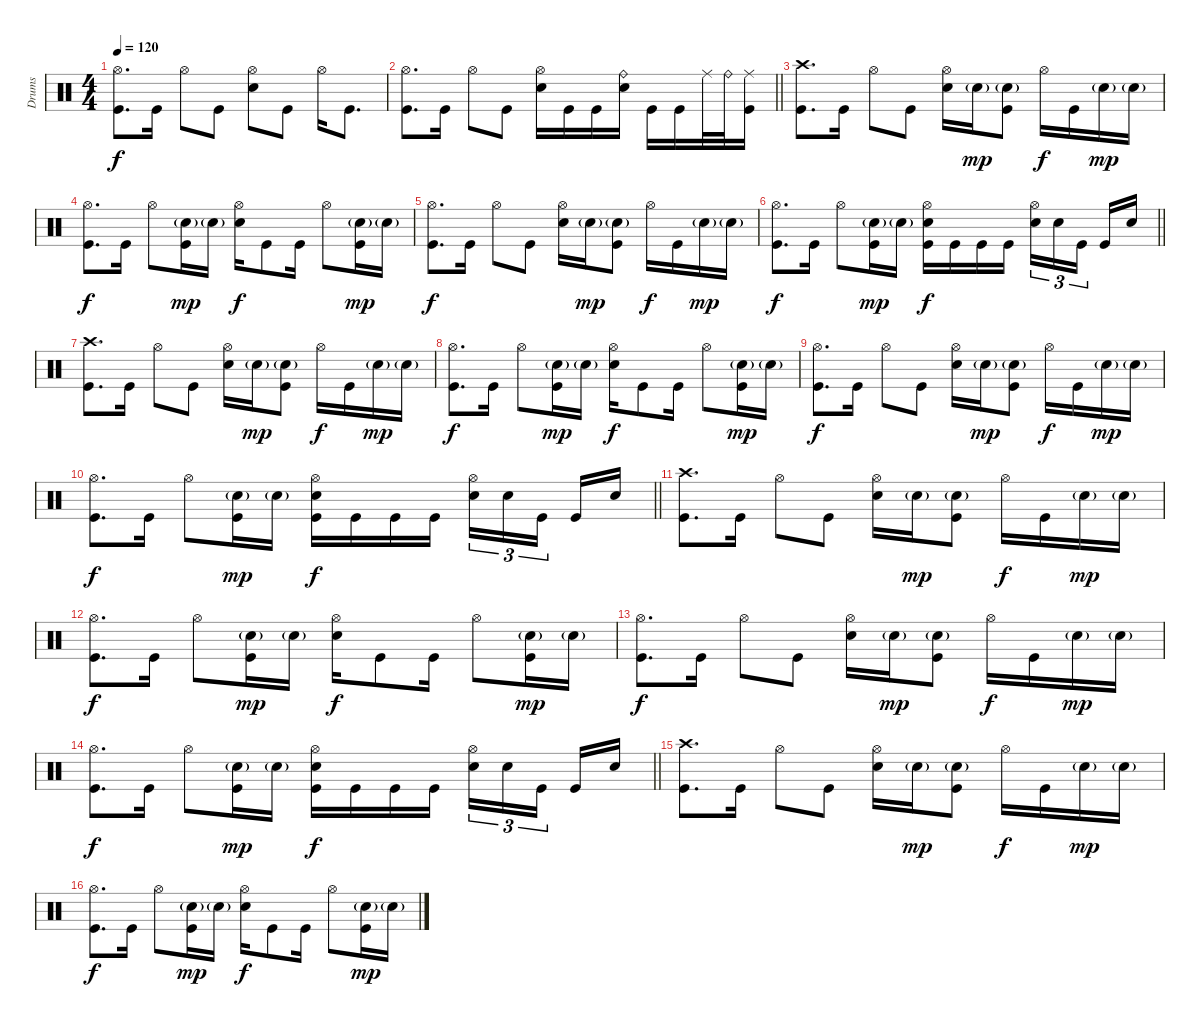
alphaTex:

\track ("Drums" "Drums") {instrument percussion}
\staff
\articulation defaults
\ts (4 4)
\tempo 120
\clef neutral
\ks c
("Hi-Hat (open)" "Kick (hit)").8{d dy f} "Kick (hit)".16 "Hi-Hat (open)".8 "Kick (hit)".8 ("Hi-Hat (open)" "Electric Snare (hit)").8 "Kick (hit)".8 "Hi-Hat (open)".16 "Kick (hit)".8{d} |
\barLineRight lightlight
("Hi-Hat (open)" "Kick (hit)").8{d} "Kick (hit)".16 "Hi-Hat (open)".8 "Kick (hit)".8 ("Hi-Hat (open)" "Electric Snare (hit)").16 "Kick (hit)".16 "Kick (hit)".16 ("Ride (bell)" "Electric Snare (hit)").16 "Kick (hit)".16 "Kick (hit)".16 "Ride (middle)".32 "Ride (bell)".32 ("Ride (middle)" "Kick (hit)").16 |
\section ("" "")
("Crash high (hit)" "Kick (hit)").8{d} "Kick (hit)".16 "Hi-Hat (open)".8 "Kick (hit)".8 ("Hi-Hat (open)" "Electric Snare (hit)").16 "Electric Snare (hit)"{g}.16{dy mp} ("Electric Snare (hit)"{g} "Kick (hit)").8 "Hi-Hat (open)".16{dy f} "Kick (hit)".16 "Electric Snare (hit)"{g}.16{dy mp} "Electric Snare (hit)"{g}.16 |
("Hi-Hat (open)" "Kick (hit)").8{d dy f} "Kick (hit)".16 "Hi-Hat (open)".8 ("Electric Snare (hit)"{g} "Kick (hit)").16{dy mp} "Electric Snare (hit)"{g}.16 ("Hi-Hat (open)" "Electric Snare (hit)").16{dy f} "Kick (hit)".8 "Kick (hit)".16 "Hi-Hat (open)".8 ("Electric Snare (hit)"{g} "Kick (hit)").16{dy mp} "Electric Snare (hit)"{g}.16 |
("Hi-Hat (open)" "Kick (hit)").8{d dy f} "Kick (hit)".16 "Hi-Hat (open)".8 "Kick (hit)".8 ("Hi-Hat (open)" "Electric Snare (hit)").16 "Electric Snare (hit)"{g}.16{dy mp} ("Electric Snare (hit)"{g} "Kick (hit)").8 "Hi-Hat (open)".16{dy f} "Kick (hit)".16 "Electric Snare (hit)"{g}.16{dy mp} "Electric Snare (hit)"{g}.16 |
\barLineRight lightlight
("Hi-Hat (open)" "Kick (hit)").8{d dy f} "Kick (hit)".16 "Hi-Hat (open)".8 ("Electric Snare (hit)"{g} "Kick (hit)").16{dy mp} "Electric Snare (hit)"{g}.16 ("Hi-Hat (open)" "Electric Snare (hit)" "Kick (hit)").16{dy f} "Kick (hit)".16 "Kick (hit)".16 "Kick (hit)".16 ("Hi-Hat (open)" "Electric Snare (hit)").16{tu (3 2)} "Electric Snare (hit)".16{tu (3 2)} "Kick (hit)".16{tu (3 2) beam splitsecondary} "Kick (hit)".16 "Electric Snare (hit)".16 |
("Crash high (hit)" "Kick (hit)").8{d} "Kick (hit)".16 "Hi-Hat (open)".8 "Kick (hit)".8 ("Hi-Hat (open)" "Electric Snare (hit)").16 "Electric Snare (hit)"{g}.16{dy mp} ("Electric Snare (hit)"{g} "Kick (hit)").8 "Hi-Hat (open)".16{dy f} "Kick (hit)".16 "Electric Snare (hit)"{g}.16{dy mp} "Electric Snare (hit)"{g}.16 |
("Hi-Hat (open)" "Kick (hit)").8{d dy f} "Kick (hit)".16 "Hi-Hat (open)".8 ("Electric Snare (hit)"{g} "Kick (hit)").16{dy mp} "Electric Snare (hit)"{g}.16 ("Hi-Hat (open)" "Electric Snare (hit)").16{dy f} "Kick (hit)".8 "Kick (hit)".16 "Hi-Hat (open)".8 ("Electric Snare (hit)"{g} "Kick (hit)").16{dy mp} "Electric Snare (hit)"{g}.16 |
("Hi-Hat (open)" "Kick (hit)").8{d dy f} "Kick (hit)".16 "Hi-Hat (open)".8 "Kick (hit)".8 ("Hi-Hat (open)" "Electric Snare (hit)").16 "Electric Snare (hit)"{g}.16{dy mp} ("Electric Snare (hit)"{g} "Kick (hit)").8 "Hi-Hat (open)".16{dy f} "Kick (hit)".16 "Electric Snare (hit)"{g}.16{dy mp} "Electric Snare (hit)"{g}.16 |
\barLineRight lightlight
("Hi-Hat (open)" "Kick (hit)").8{d dy f} "Kick (hit)".16 "Hi-Hat (open)".8 ("Electric Snare (hit)"{g} "Kick (hit)").16{dy mp} "Electric Snare (hit)"{g}.16 ("Hi-Hat (open)" "Electric Snare (hit)" "Kick (hit)").16{dy f} "Kick (hit)".16 "Kick (hit)".16 "Kick (hit)".16 ("Hi-Hat (open)" "Electric Snare (hit)").16{tu (3 2)} "Electric Snare (hit)".16{tu (3 2)} "Kick (hit)".16{tu (3 2) beam splitsecondary} "Kick (hit)".16 "Electric Snare (hit)".16 |
("Crash high (hit)" "Kick (hit)").8{d} "Kick (hit)".16 "Hi-Hat (open)".8 "Kick (hit)".8 ("Hi-Hat (open)" "Electric Snare (hit)").16 "Electric Snare (hit)"{g}.16{dy mp} ("Electric Snare (hit)"{g} "Kick (hit)").8 "Hi-Hat (open)".16{dy f} "Kick (hit)".16 "Electric Snare (hit)"{g}.16{dy mp} "Electric Snare (hit)"{g}.16 |
("Hi-Hat (open)" "Kick (hit)").8{d dy f} "Kick (hit)".16 "Hi-Hat (open)".8 ("Electric Snare (hit)"{g} "Kick (hit)").16{dy mp} "Electric Snare (hit)"{g}.16 ("Hi-Hat (open)" "Electric Snare (hit)").16{dy f} "Kick (hit)".8 "Kick (hit)".16 "Hi-Hat (open)".8 ("Electric Snare (hit)"{g} "Kick (hit)").16{dy mp} "Electric Snare (hit)"{g}.16 |
("Hi-Hat (open)" "Kick (hit)").8{d dy f} "Kick (hit)".16 "Hi-Hat (open)".8 "Kick (hit)".8 ("Hi-Hat (open)" "Electric Snare (hit)").16 "Electric Snare (hit)"{g}.16{dy mp} ("Electric Snare (hit)"{g} "Kick (hit)").8 "Hi-Hat (open)".16{dy f} "Kick (hit)".16 "Electric Snare (hit)"{g}.16{dy mp} "Electric Snare (hit)"{g}.16 |
\barLineRight lightlight
("Hi-Hat (open)" "Kick (hit)").8{d dy f} "Kick (hit)".16 "Hi-Hat (open)".8 ("Electric Snare (hit)"{g} "Kick (hit)").16{dy mp} "Electric Snare (hit)"{g}.16 ("Hi-Hat (open)" "Electric Snare (hit)" "Kick (hit)").16{dy f} "Kick (hit)".16 "Kick (hit)".16 "Kick (hit)".16 ("Hi-Hat (open)" "Electric Snare (hit)").16{tu (3 2)} "Electric Snare (hit)".16{tu (3 2)} "Kick (hit)".16{tu (3 2) beam splitsecondary} "Kick (hit)".16 "Electric Snare (hit)".16 |
("Crash high (hit)" "Kick (hit)").8{d} "Kick (hit)".16 "Hi-Hat (open)".8 "Kick (hit)".8 ("Hi-Hat (open)" "Electric Snare (hit)").16 "Electric Snare (hit)"{g}.16{dy mp} ("Electric Snare (hit)"{g} "Kick (hit)").8 "Hi-Hat (open)".16{dy f} "Kick (hit)".16 "Electric Snare (hit)"{g}.16{dy mp} "Electric Snare (hit)"{g}.16 |
("Hi-Hat (open)" "Kick (hit)").8{d dy f} "Kick (hit)".16 "Hi-Hat (open)".8 ("Electric Snare (hit)"{g} "Kick (hit)").16{dy mp} "Electric Snare (hit)"{g}.16 ("Hi-Hat (open)" "Electric Snare (hit)").16{dy f} "Kick (hit)".8 "Kick (hit)".16 "Hi-Hat (open)".8 ("Electric Snare (hit)"{g} "Kick (hit)").16{dy mp} "Electric Snare (hit)"{g}.16
